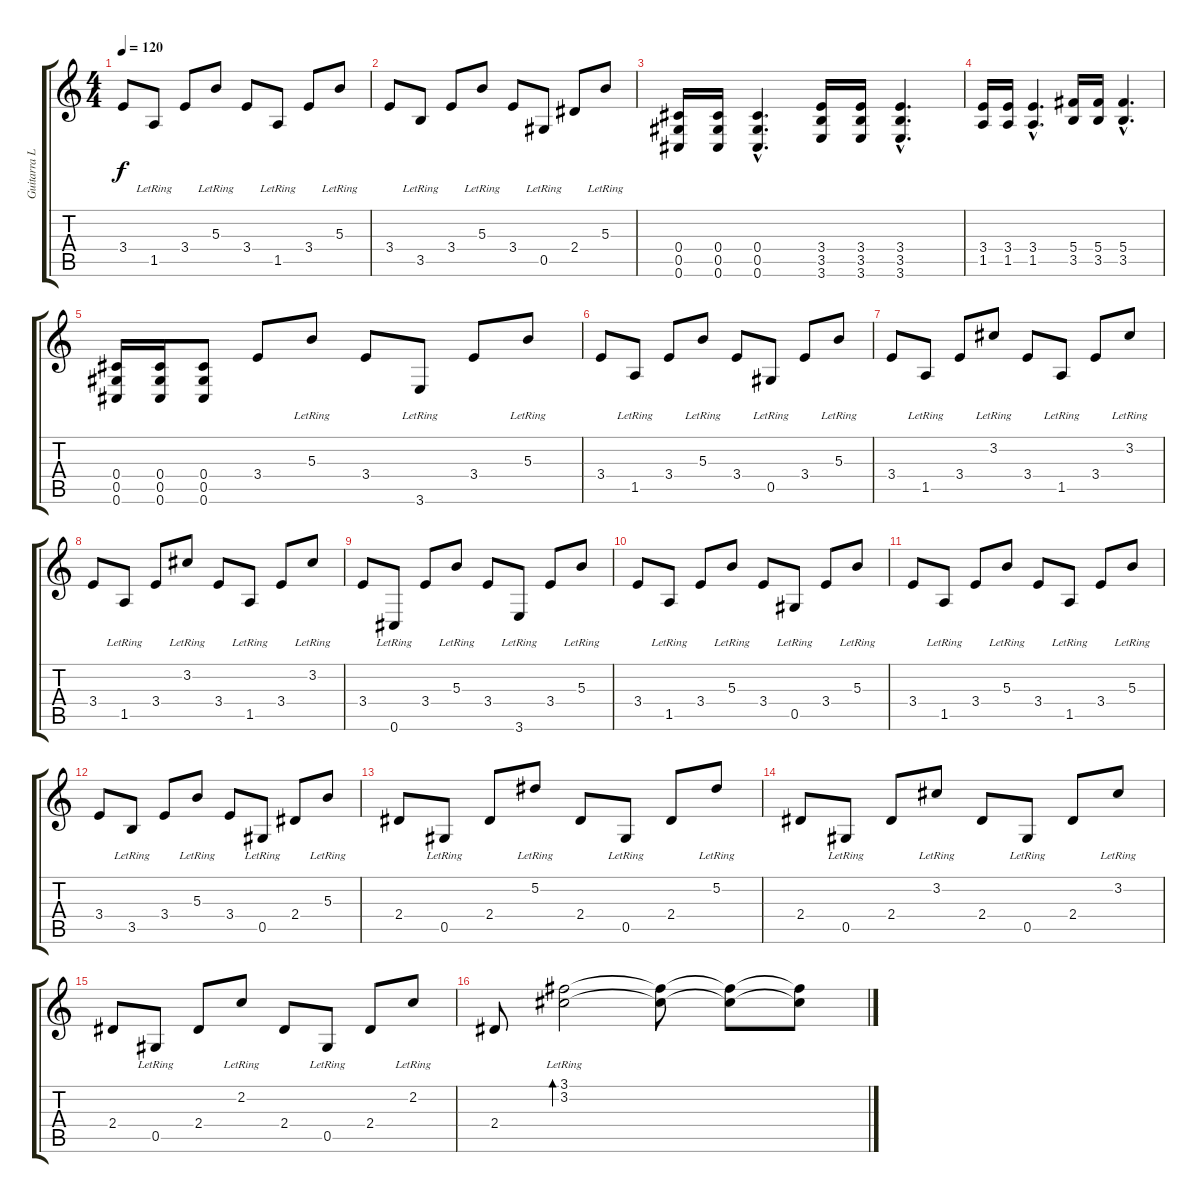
\track ("Guitarra Limpa 2" "Guitarra L") {instrument electricguitarjazz}
\staff {score tabs}
\tuning (Eb4 Bb3 Gb3 Db3 Ab2 Db2) {hide}
\ts (4 4)
\tempo 120
\clef g2
\ks c
3.4.8{dy f} 1.5{lr}.8 3.4.8 5.3{lr}.8 3.4.8 1.5{lr}.8 3.4.8 5.3{lr}.8 |
3.4.8 3.5{lr}.8 3.4.8 5.3{lr}.8 3.4.8 0.5{lr}.8 2.4.8 5.3{lr}.8 |
(0.4 0.5 0.6).16 (0.4 0.5 0.6).16 (0.4{hac} 0.5{hac} 0.6{hac}).4{d} (3.4 3.5 3.6).16 (3.4 3.5 3.6).16 (3.4{hac} 3.5{hac} 3.6{hac}).4{d} |
(3.4 1.5).16 (3.4 1.5).16 (3.4{hac} 1.5{hac}).4{d} (5.4 3.5).16 (5.4 3.5).16 (5.4{hac} 3.5{hac}).4{d} |
(0.4 0.5 0.6).16 (0.4 0.5 0.6).16 (0.4 0.5 0.6).8 3.4.8 5.3{lr}.8 3.4.8 3.6{lr}.8 3.4.8 5.3{lr}.8 |
3.4.8 1.5{lr}.8 3.4.8 5.3{lr}.8 3.4.8 0.5{lr}.8 3.4.8 5.3{lr}.8 |
3.4.8 1.5{lr}.8 3.4.8 3.2{lr}.8 3.4.8 1.5{lr}.8 3.4.8 3.2{lr}.8 |
3.4.8 1.5{lr}.8 3.4.8 3.2{lr}.8 3.4.8 1.5{lr}.8 3.4.8 3.2{lr}.8 |
3.4.8 0.6{lr}.8 3.4.8 5.3{lr}.8 3.4.8 3.6{lr}.8 3.4.8 5.3{lr}.8 |
3.4.8 1.5{lr}.8 3.4.8 5.3{lr}.8 3.4.8 0.5{lr}.8 3.4.8 5.3{lr}.8 |
3.4.8 1.5{lr}.8 3.4.8 5.3{lr}.8 3.4.8 1.5{lr}.8 3.4.8 5.3{lr}.8 |
3.4.8 3.5{lr}.8 3.4.8 5.3{lr}.8 3.4.8 0.5{lr}.8 2.4.8 5.3{lr}.8 |
2.4.8 0.5{lr}.8 2.4.8 5.2{lr}.8 2.4.8 0.5{lr}.8 2.4.8 5.2{lr}.8 |
2.4.8 0.5{lr}.8 2.4.8 3.2{lr}.8 2.4.8 0.5{lr}.8 2.4.8 3.2{lr}.8 |
2.4.8 0.5{lr}.8 2.4.8 2.2{lr}.8 2.4.8 0.5{lr}.8 2.4.8 2.2{lr}.8 |
2.4.8 (3.1{lr} 3.2{lr}).2{bd 240} (3.1{t} 3.2{t}).8 (3.1{t} 3.2{t}).8 (3.1{t} 3.2{t}).8
